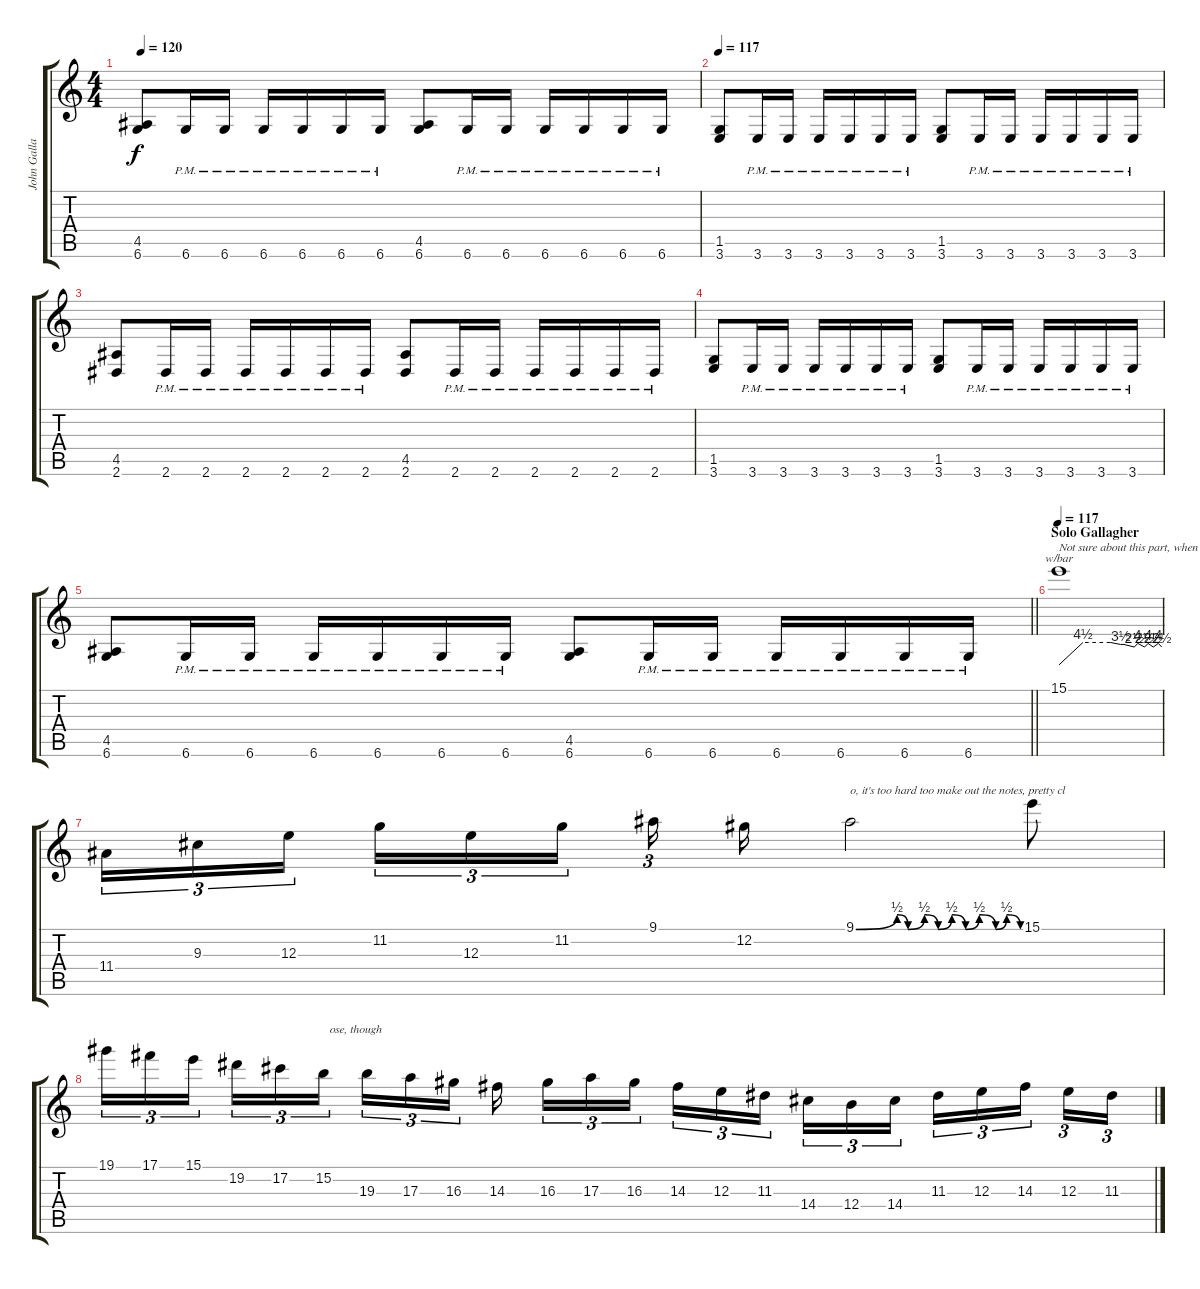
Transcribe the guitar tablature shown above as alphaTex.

\track ("John Gallagher" "John Galla") {instrument distortionguitar}
\staff {score tabs}
\tuning (Db4 Ab3 E3 B2 Gb2 Db2) {hide}
\ts (4 4)
\tempo 120
\clef g2
\ks c
(4.5 6.6).8{dy f} 6.6{pm}.16 6.6{pm}.16 6.6{pm}.16 6.6{pm}.16 6.6{pm}.16 6.6{pm}.16 (4.5 6.6).8 6.6{pm}.16 6.6{pm}.16 6.6{pm}.16 6.6{pm}.16 6.6{pm}.16 6.6{pm}.16 |
\tempo 117
(1.5 3.6).8{instrument distortionguitar} 3.6{pm}.16 3.6{pm}.16 3.6{pm}.16 3.6{pm}.16 3.6{pm}.16 3.6{pm}.16 (1.5 3.6).8 3.6{pm}.16 3.6{pm}.16 3.6{pm}.16 3.6{pm}.16 3.6{pm}.16 3.6{pm}.16 |
(4.5 2.6).8 2.6{pm}.16 2.6{pm}.16 2.6{pm}.16 2.6{pm}.16 2.6{pm}.16 2.6{pm}.16 (4.5 2.6).8 2.6{pm}.16 2.6{pm}.16 2.6{pm}.16 2.6{pm}.16 2.6{pm}.16 2.6{pm}.16 |
(1.5 3.6).8 3.6{pm}.16 3.6{pm}.16 3.6{pm}.16 3.6{pm}.16 3.6{pm}.16 3.6{pm}.16 (1.5 3.6).8 3.6{pm}.16 3.6{pm}.16 3.6{pm}.16 3.6{pm}.16 3.6{pm}.16 3.6{pm}.16 |
\barLineRight lightlight
(4.5 6.6).8 6.6{pm}.16 6.6{pm}.16 6.6{pm}.16 6.6{pm}.16 6.6{pm}.16 6.6{pm}.16 (4.5 6.6).8 6.6{pm}.16 6.6{pm}.16 6.6{pm}.16 6.6{pm}.16 6.6{pm}.16 6.6{pm}.16 |
\section ("" "Solo Gallagher")
\tempo 117
15.1.1{tbe (custom default 0 0 14 18 30 18 36 14 38 14 44 10 46 16 50 10 52 16 55 10 58 16 60 10) txt "Not sure about this part, when i slow down the sol"} |
11.4.16{tu (3 2)} 9.3.16{tu (3 2)} 12.3.16{tu (3 2) beam splitsecondary} 11.2.16{tu (3 2)} 12.3.16{tu (3 2)} 11.2.16{tu (3 2)} 9.1.16{tu (3 2)} 12.2.16 9.1{be (custom 0 0 15 2 19 0 25 2 30 0 35 2 40 0 45 2 51 0 55 2 60 0)}.2{txt "o, it's too hard too make out the notes, pretty cl"} 15.1.8 |
19.1.16{tu (3 2)} 17.1.16{tu (3 2)} 15.1.16{tu (3 2) beam splitsecondary} 19.2.16{tu (3 2)} 17.2.16{tu (3 2)} 15.2.16{tu (3 2) txt "  ose, though"} 19.3.16{tu (3 2)} 17.3.16{tu (3 2)} 16.3.16{tu (3 2) beam splitsecondary} 14.3.16{beam splitsecondary} 16.3.16{tu (3 2)} 17.3.16{tu (3 2)} 16.3.16{tu (3 2) beam splitsecondary} 14.3.16{tu (3 2)} 12.3.16{tu (3 2)} 11.3.16{tu (3 2) beam splitsecondary} 14.4.16{tu (3 2)} 12.4.16{tu (3 2)} 14.4.16{tu (3 2) beam splitsecondary} 11.3.16{tu (3 2)} 12.3.16{tu (3 2)} 14.3.16{tu (3 2) beam splitsecondary} 12.3.16{tu (3 2)} 11.3.16{tu (3 2)}
